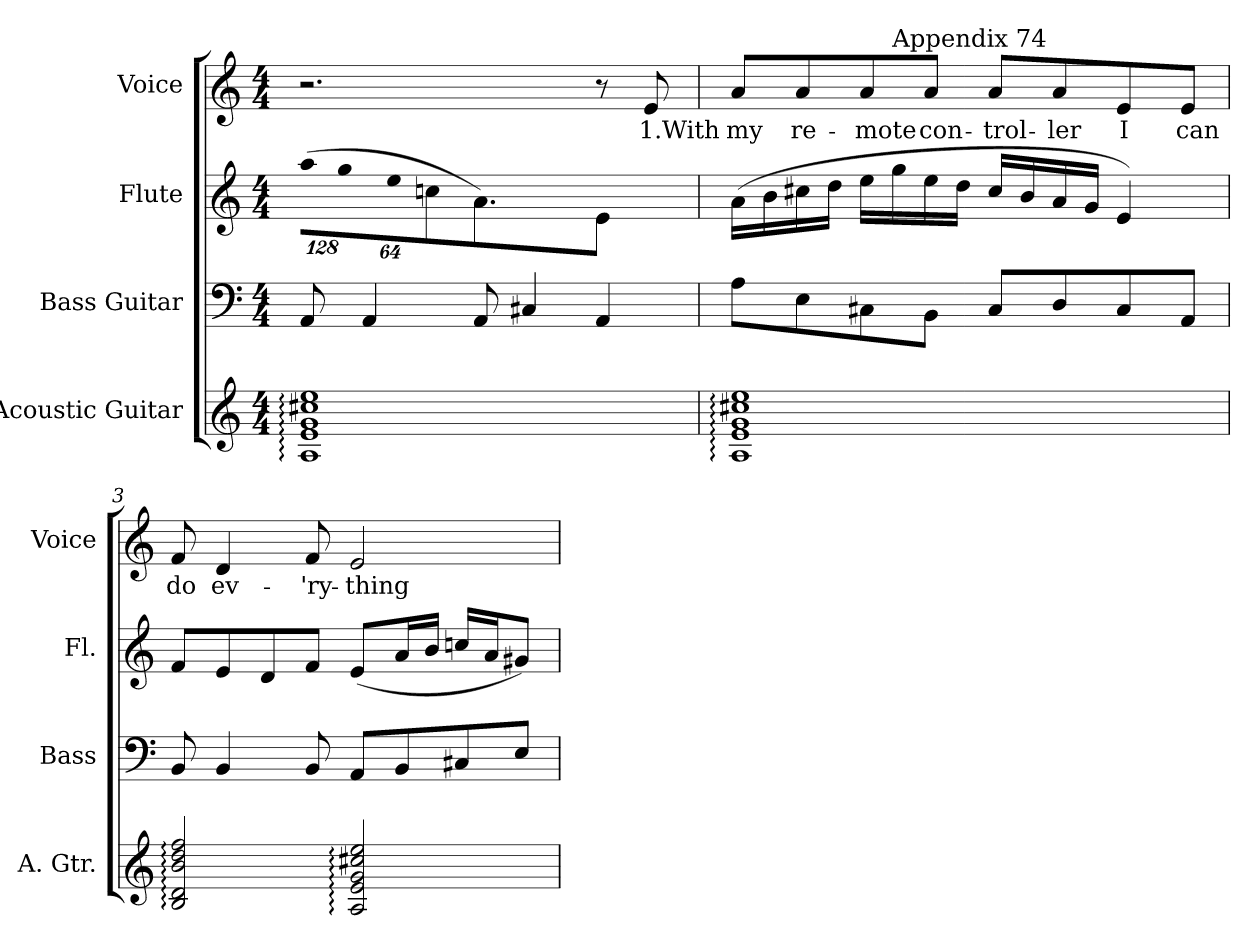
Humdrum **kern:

**kern	**kern	**kern	**kern	**text
*part4	*part3	*part2	*part1	*part1
*staff4	*staff3	*staff2	*staff1	*staff1
*I"Acoustic Guitar	*I"Bass Guitar	*I"Flute	*I"Voice	*
*I'A. Gtr.	*I'Bass	*I'Fl.	*I'Voice	*
!!LO:PB:g=z
*clefG2	*clefF4	*clefG2	*clefG2	*
*ITrd7c12	*ITrd7c12	*	*	*
*k[]	*k[]	*k[]	*k[]	*
*C:	*C:	*C:	*C:	*
*M4/4	*M4/4	*M4/4	*M4/4	*
*MM104	*MM104	*MM104	*MM104	*
*	*	*Xbrackettup	*	*
=1	=1	=1	=1	=1
!	!	!LO:N:vis=8	!	!
1AAi: 1Ei: 1Gi: 1c#Xi: 1ei:	8AAAi/	(1024%85aai\L	2.r	.
!	!	!LO:N:vis=8	!	!
.	.	1024%85ggi\	.	.
.	4AAAi/	.	.	.
!	!	!LO:N:vis=8	!	!
.	.	512%43eei\J	.	.
.	.	8ccni\	.	.
.	8AAAi/	4.ai/)	.	.
.	4CC#Xi/	.	.	.
.	4AAAi/	4ei/	8r	.
!	!	!	!	!LO:LY:b:color=#000000
.	.	.	8ei/	1.With
=2	=2	=2	=2	=2
!	!	!	!	!LO:LY:b:color=#000000
*	*	*	*^	*
1AAi: 1Ei: 1Gi: 1c#Xi: 1ei:	8AAi\L	(16ai\LL	8ai/L	4ryy	my
.	.	16bi\	.	.	.
!	!	!	!	!	!LO:LY:b:color=#000000
.	8EEi\	16cc#Xi\	8ai/	.	re-
.	.	16ddi\JJ	.	.	.
!	!	!	!	!	!LO:LY:b:color=#000000
.	8CC#Xi\	16eei\LL	8ai/	16ryy	-mote
!	!	!	!	!LO:TX:a:t=Appendix 74	!
.	.	16ggi\	.	2ryy	.
!	!	!	!	!	!LO:LY:b:color=#000000
.	8BBBi\J	16eei\	8ai/J	.	con-
.	.	16ddi\JJ	.	.	.
!	!	!	!	!	!LO:LY:b:color=#000000
.	8CC#i/L	16cc#i/LL	8ai/L	.	-trol-
.	.	16bi/	.	.	.
!	!	!	!	!	!LO:LY:b:color=#000000
.	8DDi/	16ai/	8ai/	.	-ler
.	.	16gi/JJ	.	.	.
!	!	!	!	!	!LO:LY:b:color=#000000
.	8CC#i/	4ei/)	8ei/	.	I
.	.	.	.	8.ryy	.
!	!	!	!	!	!LO:LY:b:color=#000000
.	8AAAi/J	.	8ei/J	.	can
*	*	*	*v	*v	*
=3	=3	=3	=3	=3
*	*	*	*^	*
!	!	!	!	!	!LO:LY:b:color=#000000
*	*	*	*v	*v	*
2BBi/: 2Di: 2Bi: 2di: 2fi:	8BBBi/	8fi/L	8fi/	do
!	!	!	!	!LO:LY:b:color=#000000
.	4BBBi/	8ei/	4di/	ev-
.	.	8di/	.	.
!	!	!	!	!LO:LY:b:color=#000000
.	8BBBi/	8fi/J	8fi/	-'ry-
!	!	!	!	!LO:LY:b:color=#000000
2AAi/: 2Ei: 2Gi: 2c#Xi: 2ei:	8AAAi/L	(8ei/L	2ei/	-thing
.	8BBBi/	16ai/L	.	.
.	.	16bi/JJ	.	.
.	8CC#Xi/	16ccni/LL	.	.
.	.	16ai/J	.	.
.	8EEi/J	8g#Xi/J)	.	.
=	=	=	=	=
*-	*-	*-	*-	*-
